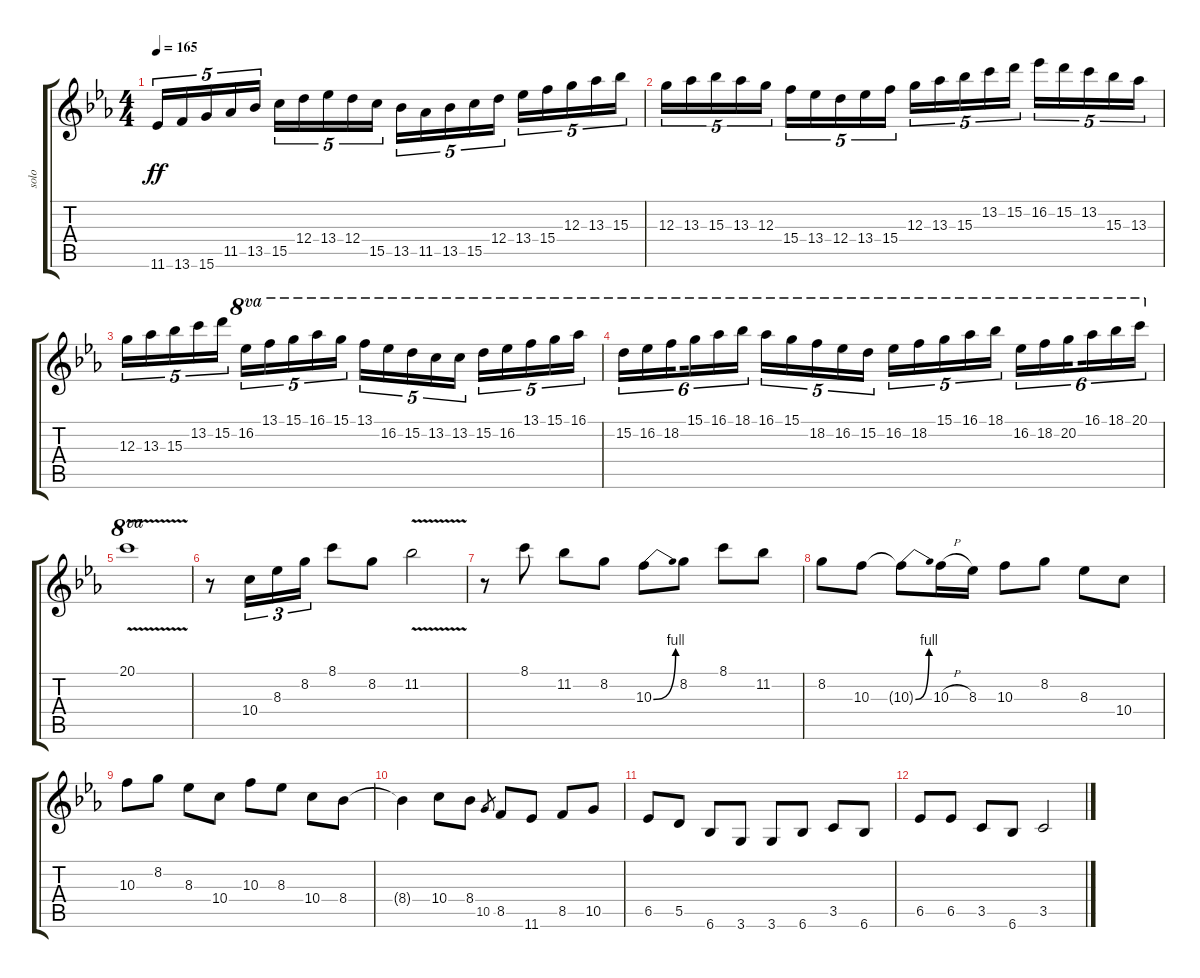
\track ("solo" "solo") {instrument distortionguitar}
\staff {score tabs}
\tuning (E4 B3 G3 D3 A2 E2) {hide}
\ts (4 4)
\tempo 165
\clef g2
\ks eb
11.6.16{tu (5 4) dy ff} 13.6.16{tu (5 4)} 15.6.16{tu (5 4)} 11.5.16{tu (5 4)} 13.5.16{tu (5 4)} 15.5.16{tu (5 4)} 12.4.16{tu (5 4)} 13.4.16{tu (5 4)} 12.4.16{tu (5 4)} 15.5.16{tu (5 4)} 13.5.16{tu (5 4)} 11.5.16{tu (5 4)} 13.5.16{tu (5 4)} 15.5.16{tu (5 4)} 12.4.16{tu (5 4)} 13.4.16{tu (5 4)} 15.4.16{tu (5 4)} 12.3.16{tu (5 4)} 13.3.16{tu (5 4)} 15.3.16{tu (5 4)} |
12.3.16{tu (5 4)} 13.3.16{tu (5 4)} 15.3.16{tu (5 4)} 13.3.16{tu (5 4)} 12.3.16{tu (5 4)} 15.4.16{tu (5 4)} 13.4.16{tu (5 4)} 12.4.16{tu (5 4)} 13.4.16{tu (5 4)} 15.4.16{tu (5 4)} 12.3.16{tu (5 4)} 13.3.16{tu (5 4)} 15.3.16{tu (5 4)} 13.2.16{tu (5 4)} 15.2.16{tu (5 4)} 16.2.16{tu (5 4)} 15.2.16{tu (5 4)} 13.2.16{tu (5 4)} 15.3.16{tu (5 4)} 13.3.16{tu (5 4)} |
12.3.16{tu (5 4)} 13.3.16{tu (5 4)} 15.3.16{tu (5 4)} 13.2.16{tu (5 4)} 15.2.16{tu (5 4)} 16.2.16{tu (5 4) ot 8va} 13.1.16{tu (5 4) ot 8va} 15.1.16{tu (5 4) ot 8va} 16.1.16{tu (5 4) ot 8va} 15.1.16{tu (5 4) ot 8va} 13.1.16{tu (5 4) ot 8va} 16.2.16{tu (5 4) ot 8va} 15.2.16{tu (5 4) ot 8va} 13.2.16{tu (5 4) ot 8va} 13.2.16{tu (5 4) ot 8va} 15.2.16{tu (5 4) ot 8va} 16.2.16{tu (5 4) ot 8va} 13.1.16{tu (5 4) ot 8va} 15.1.16{tu (5 4) ot 8va} 16.1.16{tu (5 4) ot 8va} |
15.2.16{tu (6 4) ot 8va} 16.2.16{tu (6 4) ot 8va} 18.2.16{tu (6 4) ot 8va beam splitsecondary} 15.1.16{tu (6 4) ot 8va} 16.1.16{tu (6 4) ot 8va} 18.1.16{tu (6 4) ot 8va} 16.1.16{tu (5 4) ot 8va} 15.1.16{tu (5 4) ot 8va} 18.2.16{tu (5 4) ot 8va} 16.2.16{tu (5 4) ot 8va} 15.2.16{tu (5 4) ot 8va} 16.2.16{tu (5 4) ot 8va} 18.2.16{tu (5 4) ot 8va} 15.1.16{tu (5 4) ot 8va} 16.1.16{tu (5 4) ot 8va} 18.1.16{tu (5 4) ot 8va} 16.2.16{tu (6 4) ot 8va} 18.2.16{tu (6 4) ot 8va} 20.2.16{tu (6 4) ot 8va beam splitsecondary} 16.1.16{tu (6 4) ot 8va} 18.1.16{tu (6 4) ot 8va} 20.1.16{tu (6 4) ot 8va} |
20.1{v}.1{ot 8va} |
r.8 10.4.16{tu (3 2)} 8.3.16{tu (3 2)} 8.2.16{tu (3 2)} 8.1.8 8.2.8 11.2{v}.2 |
r.8 8.1.8 11.2.8 8.2.8 10.3{be (bend 0 0 60 4)}.8 8.2.8 8.1.8 11.2.8 |
8.2.8 10.3.8 10.3{be (bend 0 0 60 4) t}.8 10.3{h}.16 8.3.16 10.3.8 8.2.8 8.3.8 10.4.8 |
10.3.8 8.2.8 8.3.8 10.4.8 10.3.8 8.3.8 10.4.8 8.4.8 |
8.4{t}.4 10.4.8 8.4.8 10.5.8{gr} 8.5.8 11.6.8 8.5.8 10.5.8 |
6.5.8 5.5.8 6.6.8 3.6.8 3.6.8 6.6.8 3.5.8 6.6.8 |
6.5.8 6.5.8 3.5.8 6.6.8 3.5.2
